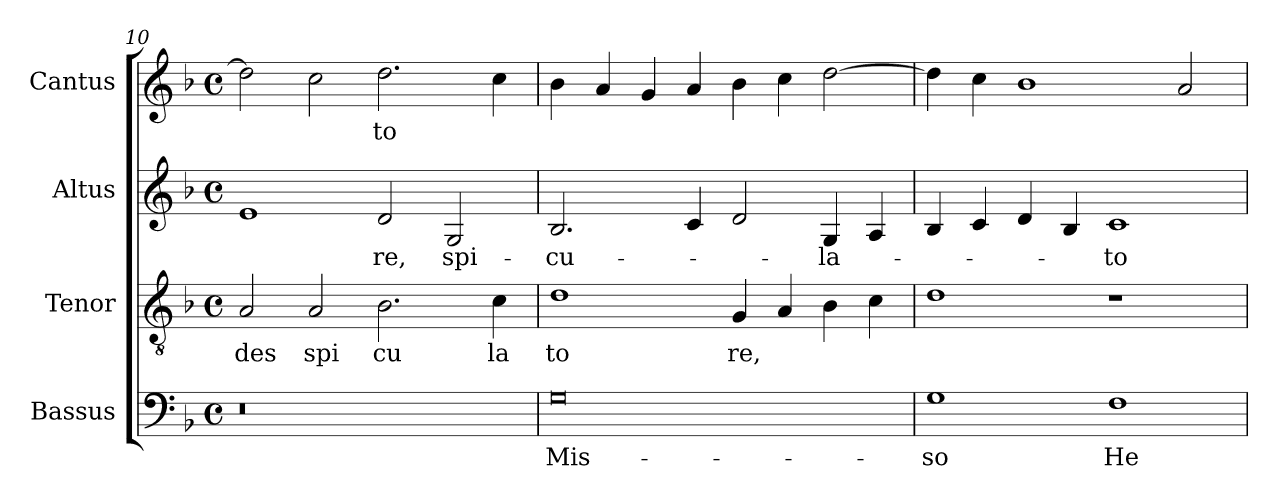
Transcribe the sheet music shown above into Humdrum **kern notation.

**kern	**text	**kern	**text	**kern	**text	**kern	**text
*part4	*part4	*part3	*part3	*part2	*part2	*part1	*part1
*staff4	*staff4	*staff3	*staff3	*staff2	*staff2	*staff1	*staff1
*I"Bassus	*	*I"Tenor	*	*I"Altus	*	*I"Cantus	*
*clefF4	*	*clefGv2	*	*clefG2	*	*clefG2	*
*k[b-]	*	*k[b-]	*	*k[b-]	*	*k[b-]	*
*F:	*	*F:	*	*F:	*	*F:	*
*M4/4	*	*M4/4	*	*M4/4	*	*M4/4	*
*met(c)	*	*met(c)	*	*met(c)	*	*met(c)	*
=10	=10	=10	=10	=10	=10	=10	=10
!	!	!	!LO:LY:b:cj	!	!	!	!
0r	.	2A/	des	1e	.	2dd\]	.
!	!	!	!LO:LY:b:cj	!	!	!	!
.	.	2A/	spi	.	.	2cc\	.
!	!	!	!LO:LY:b:cj	!	!LO:LY:b:cj	!	!LO:LY:b:cj
.	.	2.B-\	cu	2d/	-re,	2.dd\	to
!	!	!	!	!	!LO:LY:b:cj	!	!
.	.	.	.	2G/	spi-	.	.
!	!	!	!LO:LY:b:cj	!	!	!	!
.	.	4c\	la	.	.	4cc\	.
=11	=11	=11	=11	=11	=11	=11	=11
!	!LO:LY:b:cj	!	!LO:LY:b:cj	!	!LO:LY:b:cj	!	!
0G	Mis-	1d	to	2.B-/	-cu-	4b-\	.
.	.	.	.	.	.	4a/	.
.	.	.	.	.	.	4g/	.
.	.	.	.	4c/	.	4a/	.
!	!	!	!LO:LY:b	!	!	!	!
.	.	4G/	re,	2d/	.	4b-\	.
.	.	4A/	.	.	.	4cc\	.
!	!	!	!	!	!LO:LY:b:cj	!	!
.	.	4B-\	.	4G/	-la-	[>2dd\	.
.	.	4c\	.	4A/	.	.	.
!!LO:LB:g=z
=12	=12	=12	=12	=12	=12	=12	=12
!	!LO:LY:b:cj	!	!	!	!	!	!
1G	-so	1d	.	4B-/	.	4dd\]	.
.	.	.	.	4c/	.	4cc\	.
.	.	.	.	4d/	.	1b-	.
.	.	.	.	4B-/	.	.	.
!	!LO:LY:b:cj	!	!	!	!LO:LY:b:cj	!	!
1F	He-	1r	.	1c	-to	.	.
.	.	.	.	.	.	2a/	.
=	=	=	=	=	=	=	=
*-	*-	*-	*-	*-	*-	*-	*-
